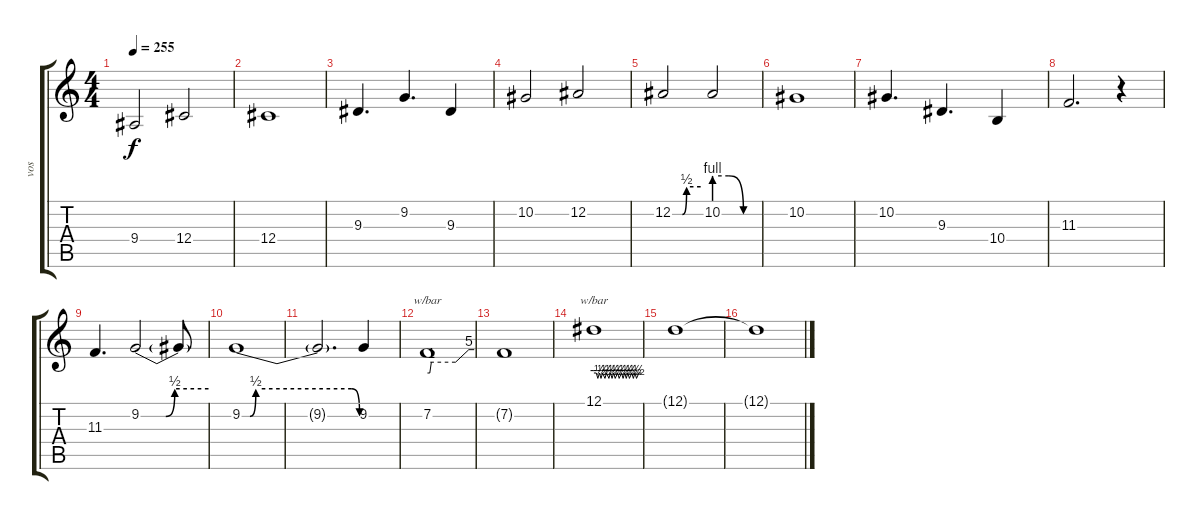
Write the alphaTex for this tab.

\track ("vos" "vos") {instrument lead5charang}
\staff {score tabs}
\tuning (Eb4 Bb3 Gb3 Db3 Ab2 Db2) {hide}
\ts (4 4)
\tempo 255
\clef g2
\ks c
9.4.2{dy f} 12.4.2 |
12.4.1 |
9.3.4{d} 9.2.4{d} 9.3.4 |
10.2.2 12.2.2 |
12.2{be (custom 0 0 21 0 30 2 60 2)}.2 10.2{be (custom 0 4 20 4 40 0 60 0)}.2 |
10.2.1 |
10.2.4{d} 9.3.4{d} 10.4.4 |
11.3.2{d} r.4 |
11.3.4{d} 9.2{be (custom 0 0 22 0 30 2 60 2)}.2 9.2{t}.8 |
9.2{be (custom 0 0 4 0 7 2 56 2 60 0)}.1 |
9.2{t}.2{d} 9.2.4 |
7.2.1{tbe (custom default 0 0 3 0 5 4 36 4 53 20 60 20)} |
7.2{t}.1 |
12.1.1{tbe (custom default 0 0 3 0 5 -2 7 0 9 -2 11 0 14 -2 16 0 19 -2 21 0 23 -2 25 0 27 -2 30 0 32 -2 35 0 37 -2 39 0 41 -2 43 0 45 -2 48 0 50 -2 52 0 54 -2 57 0 60 0)} |
12.1{t}.1 |
12.1{t}.1
